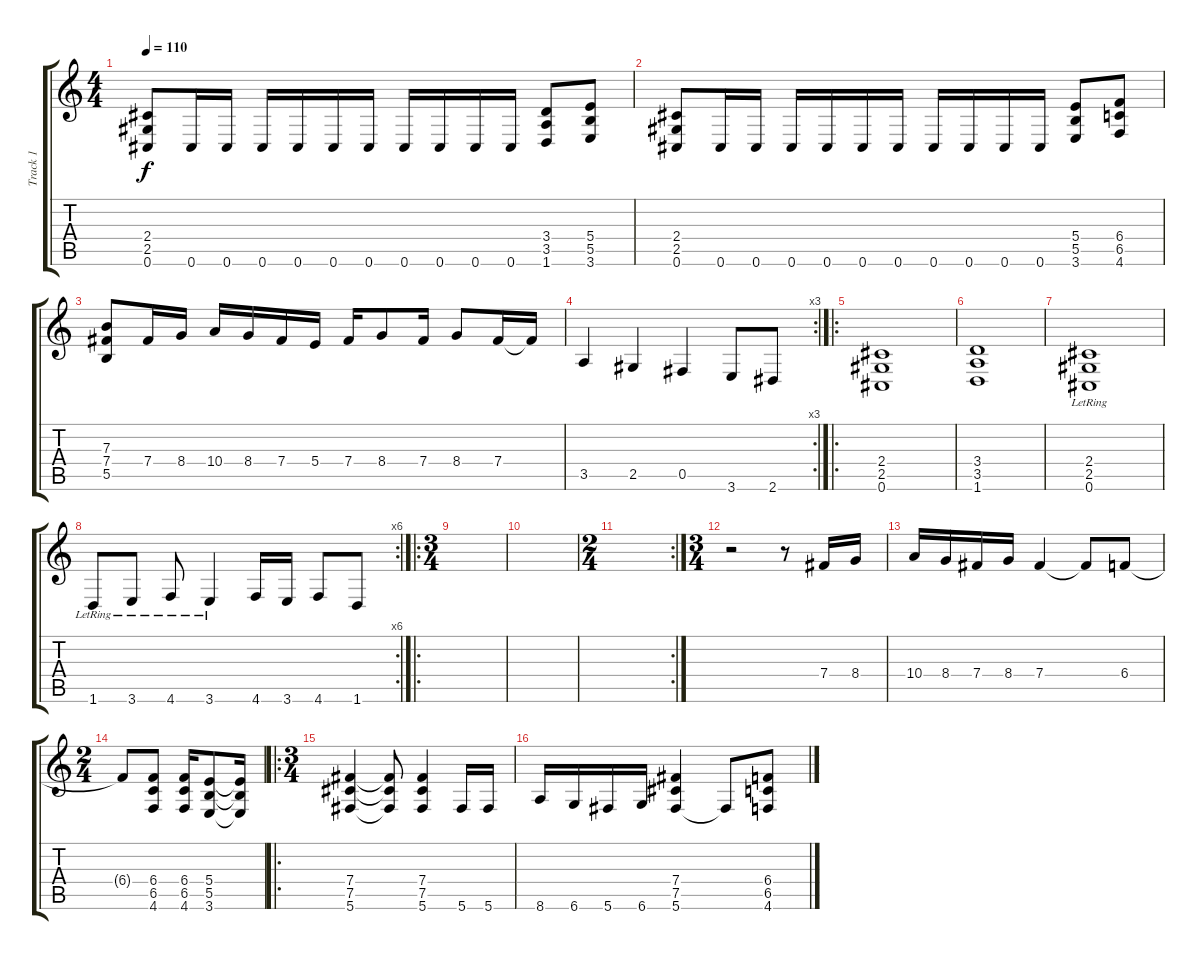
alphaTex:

\track ("Track 1" "Track 1") {instrument distortionguitar}
\staff {score tabs}
\tuning (Db4 Ab3 E3 B2 Gb2 Db2) {hide}
\ts (4 4)
\tempo 110
\clef g2
\ks c
(2.4 2.5 0.6).8{dy f} 0.6.16 0.6.16 0.6.16 0.6.16 0.6.16 0.6.16 0.6.16 0.6.16 0.6.16 0.6.16 (3.4 3.5 1.6).8 (5.4 5.5 3.6).8 |
(2.4 2.5 0.6).8 0.6.16 0.6.16 0.6.16 0.6.16 0.6.16 0.6.16 0.6.16 0.6.16 0.6.16 0.6.16 (5.4 5.5 3.6).8 (6.4 6.5 4.6).8 |
(7.3 7.4 5.5).8 7.4.16 8.4.16 10.4.16 8.4.16 7.4.16 5.4.16 7.4.16 8.4.8 7.4.16 8.4.8 7.4.16 7.4{t}.16 |
\rc 3
3.5.4 2.5.4 0.5.4 3.6.8 2.6.8 |
\ro
(2.4 2.5 0.6).1 |
(3.4 3.5 1.6).1 |
(2.4{lr} 2.5{lr} 0.6{lr}).1 |
\rc 6
1.6{lr}.8 3.6{lr}.8 4.6{lr}.8 3.6{lr}.4 4.6.16 3.6.16 4.6.8 1.6.8 |
\ro
\ts (3 4)
|
|
\rc 2
\ts (2 4)
|
\ts (3 4)
r.2 r.8 7.4.16 8.4.16 |
10.4.16 8.4.16 7.4.16 8.4.16 7.4.4 7.4{t}.8 6.4.8 |
\ts (2 4)
6.4{t}.8 (6.4 6.5 4.6).8 (6.4 6.5 4.6).16 (5.4 5.5 3.6).8 (5.4{t} 5.5{t} 3.6{t}).16 |
\ro
\ts (3 4)
(7.4 7.5 5.6).4 (7.4{t} 7.5{t} 5.6{t}).8 (7.4 7.5 5.6).4 5.6.16 5.6.16 |
8.6.16 6.6.16 5.6.16 6.6.16 (7.4 7.5 5.6).4 5.6{t}.8 (6.4 6.5 4.6).8
